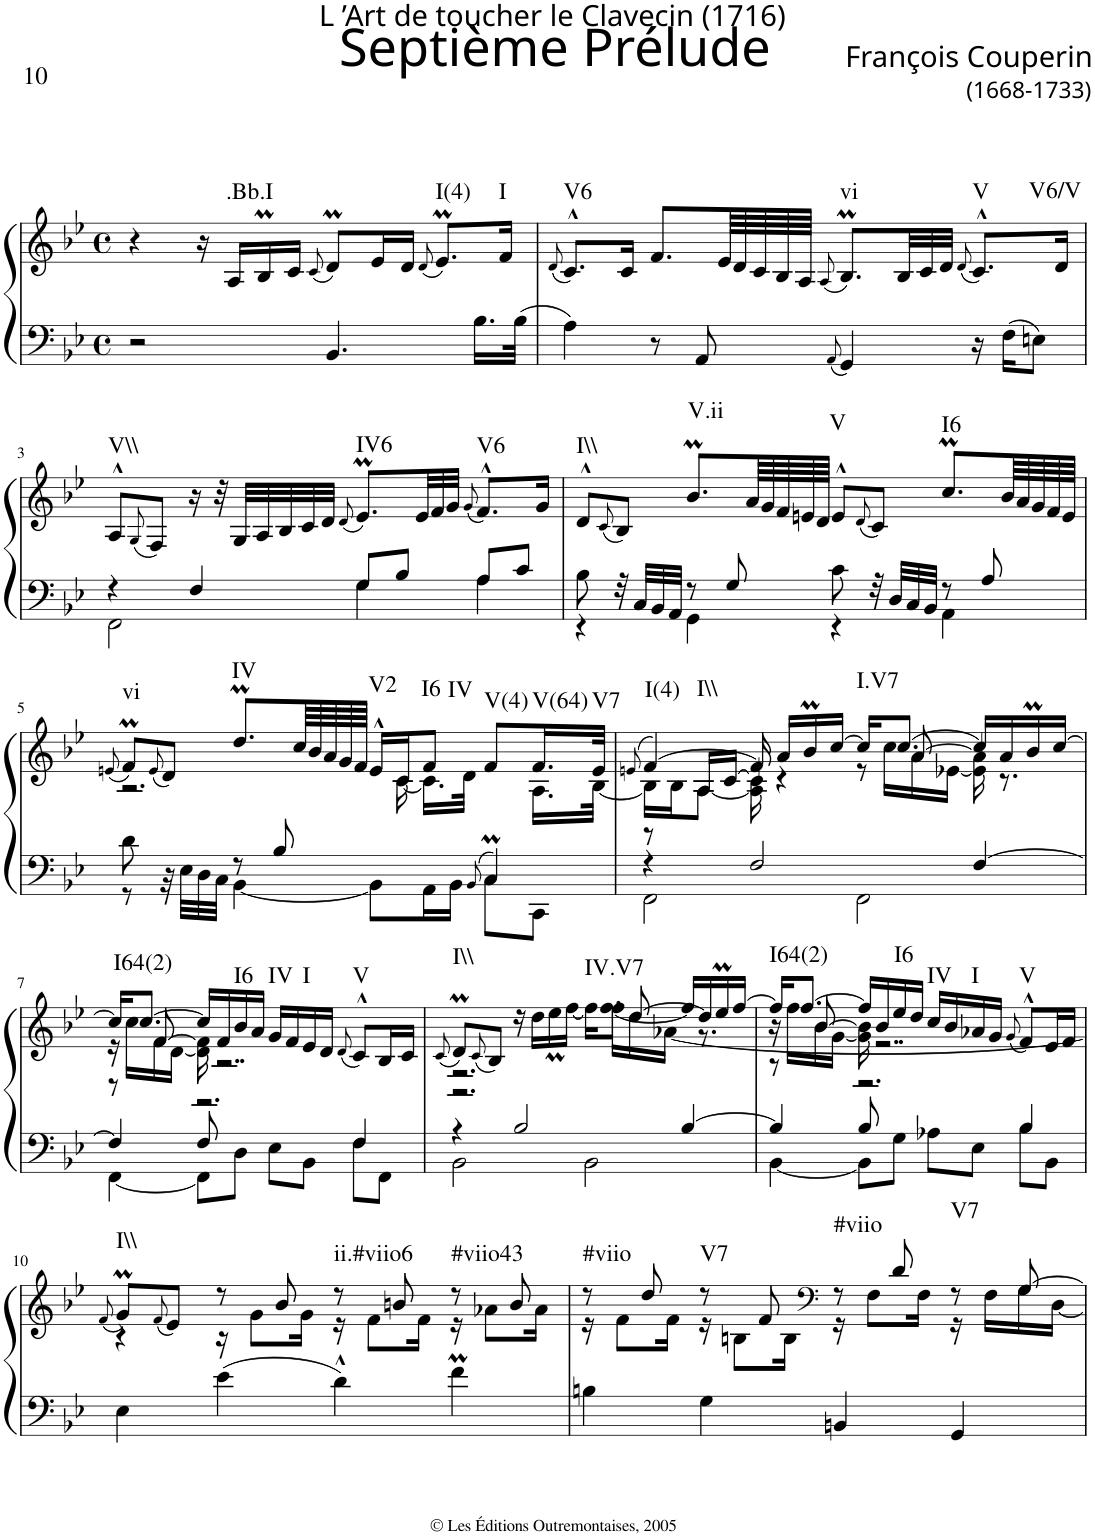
**kern	**kern	**harte
*part1	*part1	*part1
*staff2	*staff1	*
*I"Clavecin	*	*
*clefF4	*clefG2	*
*k[b-e-]	*k[b-e-]	*
*B-:	*B-:	*
*M4/4	*M4/4	*
*met(c)	*met(c)	*
=1	=1	=1
2r	4r	.
.	16r	.
!	!	!LO:H:kt=.Bb.I
.	16A/LL	N
.	16B-M/	.
.	16c/JJ	.
.	(<8qc/	.
4.BB-/	8dm/L)	.
.	16e-/L	.
.	16d/JJ	.
.	(<8qd/	.
!	!	!LO:H:kt=I(4)
.	8.e-M/L)	N
16.B-\LL	.	.
!	!	!LO:H:kt=I
.	16f/Jk	N
32B-\JJk	.	.
=2	=2	=2
.	(<8qd/	.
!	!	!LO:H:kt=V6
4A\	8.c^^/L)	N
.	16c/Jk	.
8r	8.f/L	.
8AA/	.	.
*	*Xtuplet	*
.	80e-/LLL	.
.	80d/	.
.	80c/	.
.	80B-/	.
.	80A/JJJJ	.
8qAA/	(<8qA/	.
!	!	!LO:H:kt=vi
4GG/	8.B-M/L)	N
.	48B-/LL	.
.	48c/	.
.	48d/JJJ	.
.	(<8qd/	.
!	!	!LO:H:n=1:kt=V
!	!	!LO:H:n=2:kt=V6/V
16r	8.c^^/L)	N N
16F\KL	.	.
8En\J	.	.
.	16d/Jk	.
!!LO:LB:g=z
=3	=3	=3
*^	*	*
!	!	!	!LO:H:kt=V\\
4r	2FF\	8A^^/L	N
.	.	(<8qG/	.
.	.	8F/J)	.
4F/	.	16r	.
.	.	32r	.
.	.	32G/LLL	.
.	.	32A/	.
.	.	32B-/	.
.	.	32c/	.
.	.	32d/JJJ	.
.	.	(<8qd/	.
!	!	!	!LO:H:kt=IV6
8G/L	4G\	8.e-M/L)	N
8B-/J	.	.	.
.	.	48e-/LL	.
.	.	48f/	.
.	.	48g/JJJ	.
.	.	(<8qg/	.
!	!	!	!LO:H:kt=V6
8A/L	4A\	8.f^^/L)	N
8c/J	.	.	.
.	.	16g/Jk	.
=4	=4	=4	=4
!	!	!	!LO:H:kt=I\\
8B-\	4r	8d^^/L	N
.	.	(<8qc/	.
32r	.	8B-/J)	.
32C/LLL	.	.	.
32BB-/	.	.	.
32AA/JJJ	.	.	.
!	!	!	!LO:H:kt=V.ii
8r	4GG\	8.b-M/L	N
8G/	.	.	.
.	.	80a/LLL	.
.	.	80g/	.
.	.	80f/	.
.	.	80en/	.
.	.	80d/JJJJ	.
!	!	!	!LO:H:kt=V
8c\	4r	8e^^/L	N
.	.	(<8qd/	.
32r	.	8c/J)	.
32D/LLL	.	.	.
32C/	.	.	.
32BB-/JJJ	.	.	.
!	!	!	!LO:H:kt=I6
8r	4AA\	8.ccM/L	N
8A/	.	.	.
.	.	80b-/LLL	.
.	.	80a/	.
.	.	80g/	.
.	.	80f/	.
.	.	80e/JJJJ	.
!!LO:LB:g=z
=5	=5	=5	=5
.	.	(<8qen/	.
*	*	*^	*
!	!	!	!	!LO:H:kt=vi
8d\	8r	8fM/L)	2.r	N
.	.	(<8qe/	.	.
8ryy	32r	8d/J)	.	.
.	32E-\LLL	.	.	.
.	32D\	.	.	.
.	32C\JJJ	.	.	.
!	!	!	!	!LO:H:kt=IV
8r	[4BB-\	8.ddm/L	.	N
8B-/	.	.	.	.
.	.	80cc/LLL	.	.
.	.	80b-/	.	.
.	.	80a/	.	.
.	.	80g/	.	.
.	.	80f/JJJJ	.	.
!	!	!	!	!LO:H:kt=V2
4ryy	8BB-\L]	16e^^/LL	.	N
.	.	16c/J	.	.
!	!	!	!	!LO:H:n=1:kt=I6
!	!	!	!	!LO:H:n=2:kt=IV
.	16AA\L	8f/J	.	N N
.	16BB-\JJ	.	.	.
8qBB-/	.	.	.	.
!	!	!	!	!LO:H:kt=V(4)
4CM/	8C\L	8f/L	[16c\	N
.	.	.	16.c\LL]	.
!	!	!	!	!LO:H:kt=V(64)
.	8CC\J	16.f/L	.	N
.	.	.	32d\JJk	.
.	.	.	16.A\LL	.
!	!	!	!	!LO:H:kt=V7
.	.	32e/JJk	.	N
16ryy	16ryy	16ryy	.	.
.	.	.	[32B-\JJk	.
*	*	*v	*v	*
=6	=6	=6	=6
.	.	(>8qen/	.
*	*	*^	*
*	*	*	*^	*
!	!	!	!	!	!LO:H:n=1:kt=I(4)
!	!	!	!	!	!LO:H:n=2:kt=I\\
4r	2FF\	[4f/)	16B-\LL]	8r	N N
.	.	.	16B-\J	.	.
.	.	.	[8A\J	16A/LL	.
.	.	.	.	[16c/JJ	.
2F/	.	16f/]	16A\] 16c\	4c!/]	.
.	.	16a/LL	4r	.	.
.	.	16b-M/	.	.	.
.	.	[16cc/JJ	.	.	.
!	!	!	!	!	!LO:H:kt=I.V7
.	2FF\	16cc/KL]	.	8r	N
.	.	[8.cc/J	16cc\LL	.	.
.	.	.	16a\	[8a/	.
.	.	.	[16e-X\JJ	.	.
[4F/	.	16cc/LL]	16e-\] 16a\	4a!/]	.
.	.	16a/	8.r	.	.
.	.	16b-M/	.	.	.
.	.	[16cc/JJ	.	.	.
!!LO:LB:g=z	!!	!!
=7	=7	=7	=7	=7	=7
!	!	!	!	!	!LO:H:kt=I64(2)
4F/]	[4FF\	16cc/KL]	16r	8r	N
.	.	[8.cc/J	16cc\LL	.	.
.	.	.	16f\	[8f/	.
.	.	.	[16d\JJ	.	.
8F/	8FF\L]	16cc/LL]	16d\] 16f\]	2.r	.
.	.	16f/	16%11r	.	.
!	!	!	!	!	!LO:H:kt=I6
4.ryy	8D\J	16b-/	.	.	N
.	.	16a/JJ	.	.	.
!	!	!	!	!	!LO:H:kt=IV
.	8E-\L	16g/LL	.	.	N
.	.	16f/	.	.	.
!	!	!	!	!	!LO:H:kt=I
.	8BB-\J	16e-/	.	.	N
.	.	16d/JJ	.	.	.
.	.	(<8qd/	.	.	.
!	!	!	!	!	!LO:H:kt=V
4F/	8F\L	8c^^/L)	.	.	N
.	8FF\J	16B-/L	.	.	.
.	.	16c/JJ	.	.	.
=8	=8	=8	=8	=8	=8
.	.	(<8qc/	.	.	.
!	!	!	!	!	!LO:H:kt=I\\
4r	2BB-\	8dm/L)	2.r	2.r	N
.	.	(<8qc/	.	.	.
.	.	8B-/J)	.	.	.
2B-/	.	16r	.	.	.
.	.	16dd\LL	.	.	.
.	.	16ee-M\	.	.	.
.	.	[16ff\JJ	.	.	.
!	!	!	!	!	!LO:H:kt=IV.V7
.	2BB-\	16ff\KL]	.	.	N
.	.	[8.ff\J	.	.	.
[4B-/	.	16ff/LL]	8.r	[8dd/	.
.	.	16dd/]	.	.	.
.	.	16ee-M/	.	4..ryy	.
.	.	[16ff/JJ	16ff\LL	.	.
4ryy	4ryy	4ryy	16dd\	.	.
.	.	.	[16a-X\JJ	.	.
.	.	.	8.r	.	.
16ryy	16ryy	16ryy	.	.	.
=9	=9	=9	=9	=9	=9
!	!	!	!	!	!LO:H:kt=I64(2)
4B-/]	[4BB-\	16ff/KL]	16r	8r	N
.	.	[8.ff/J	16ff\LL	.	.
.	.	.	16b-\	[8b-/	.
.	.	.	[16g\JJ	.	.
8B-/	8BB-\L]	16ff/LL]	16g\] 16b-\]	2.r	.
.	.	16b-/	16%11r	.	.
!	!	!	!	!	!LO:H:kt=I6
4.ryy	8G\J	16ee-/	.	.	N
.	.	16dd/JJ	.	.	.
!	!	!	!	!	!LO:H:kt=IV
.	8A-X\L	16cc/LL	.	.	N
.	.	16b-/	.	.	.
!	!	!	!	!	!LO:H:kt=I
.	8E-\J	16a-X/	.	.	N
.	.	16g/JJ	.	.	.
.	.	(<8qg/	.	.	.
!	!	!	!	!	!LO:H:kt=V
4B-/	8B-\L	8f^^/L)	.	.	N
.	8BB-\J	16e-/L	.	.	.
.	.	16f/JJ	.	.	.
*v	*v	*	*	*	*
*	*v	*v	*v	*
!!LO:LB:g=z
=10	=10	=10
.	(<8qf/	.
*	*^	*
!	!	!	!LO:H:kt=I\\
4E-\	8gM/L)	4r	N
.	(<8qf/	.	.
.	8e-/J)	.	.
4e-\	8r	8.r	.
.	8b-/	.	.
.	.	16r	.
!	!	!	!LO:H:kt=ii.#viio6
4d^^\	8r	8g\L	N
.	8bn/	16g\Jk	.
.	.	16r	.
!	!	!	!LO:H:kt=#viio43
4fM\	8r	8f\L	N
.	8b/	16f\Jk	.
.	.	16r	.
8.ryy	8.ryy	8a-X\L	.
.	.	16a-\Jk	.
=11	=11	=11	=11
!	!	!	!LO:H:kt=#viio
4Bn\	8r	16r	N
.	.	8f\L	.
.	8dd/	.	.
.	.	16f\Jk	.
!	!	!	!LO:H:kt=V7
4G\	8r	16r	N
.	.	8Bn\L	.
.	8f/	.	.
.	.	16B\Jk	.
*	*clefF4	*	*
!	!	!	!LO:H:kt=#viio
4BBn/	8r	16r	N
.	.	8F\L	.
.	8d/	.	.
.	.	16F\Jk	.
!	!	!	!LO:H:kt=V7
4GG/	8r	16r	N
.	.	16F\LL	.
.	[8G/	16G\	.
.	.	[16D\JJ	.
*	*v	*v	*
=	=	=
*-	*-	*-
